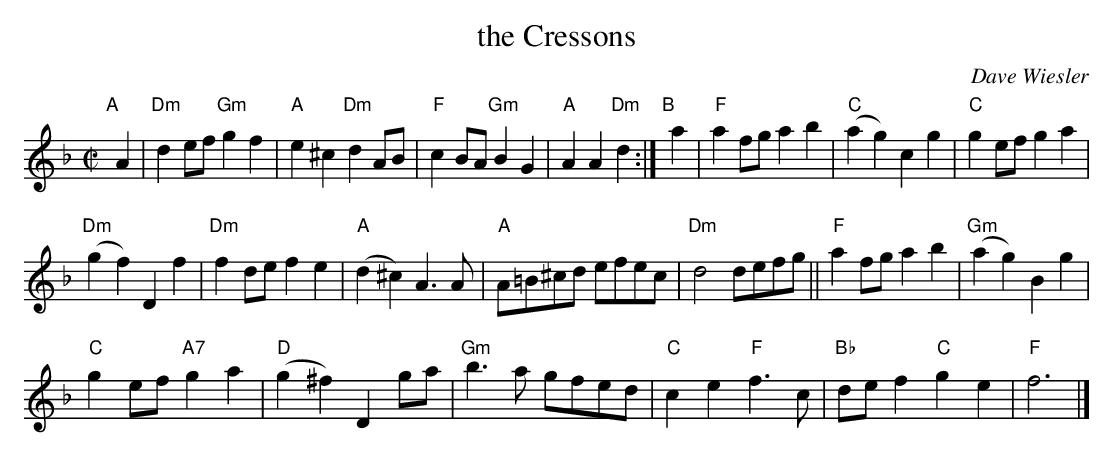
X:1
T: the Cressons
C: Dave Wiesler
M: C|
L: 1/8
K: Dm
"A"[|]A2 |\
"Dm"d2ef "Gm"g2f2 | "A"e2^c2 "Dm"d2AB |\
"F"c2BA "Gm"B2G2 | "A"A2A2 "Dm"d2 :|\
"B"[|] a2 |\
"F"a2fg a2b2 | "C"(a2g2) c2g2 |\
"C"g2ef g2a2 |
"Dm"(g2f2) D2f2 |\
"Dm"f2de f2e2 | "A"(d2^c2) A3A |\
"A"A=B^cd efec | "Dm"d4 defg ||\
"F"a2fg a2b2 | "Gm"(a2g2)B2g2 |
"C"g2ef"A7"g2a2 | "D"(g2^f2) D2ga |\
"Gm"b3a gfed | "C"c2e2 "F"f3c |\
"Bb"def2 "C"g2e2 | "F"f6 |]
